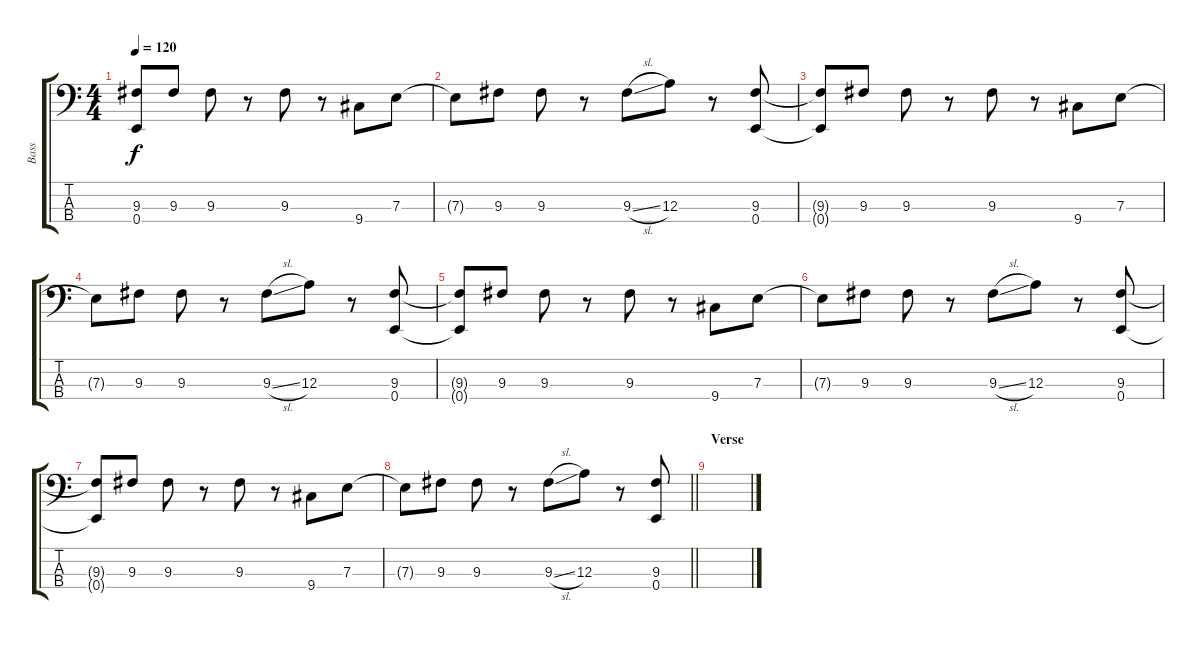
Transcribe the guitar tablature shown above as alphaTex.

\track ("Bass" "Bass") {instrument electricbassfinger}
\staff {score tabs}
\tuning (G2 D2 A1 E1) {hide}
\ts (4 4)
\tempo 120
\clef f4
\ks c
(9.3{t} 0.4{t}).8{dy f} 9.3.8 9.3.8 r.8 9.3.8 r.8 9.4.8 7.3.8 |
7.3{t}.8 9.3.8 9.3.8 r.8 9.3{sl}.8 12.3.8 r.8 (9.3 0.4).8 |
(9.3{t} 0.4{t}).8 9.3.8 9.3.8 r.8 9.3.8 r.8 9.4.8 7.3.8 |
7.3{t}.8 9.3.8 9.3.8 r.8 9.3{sl}.8 12.3.8 r.8 (9.3 0.4).8 |
(9.3{t} 0.4{t}).8 9.3.8 9.3.8 r.8 9.3.8 r.8 9.4.8 7.3.8 |
7.3{t}.8 9.3.8 9.3.8 r.8 9.3{sl}.8 12.3.8 r.8 (9.3 0.4).8 |
(9.3{t} 0.4{t}).8 9.3.8 9.3.8 r.8 9.3.8 r.8 9.4.8 7.3.8 |
\barLineRight lightlight
7.3{t}.8 9.3.8 9.3.8 r.8 9.3{sl}.8 12.3.8 r.8 (9.3 0.4).8 |
\section ("" "Verse")
